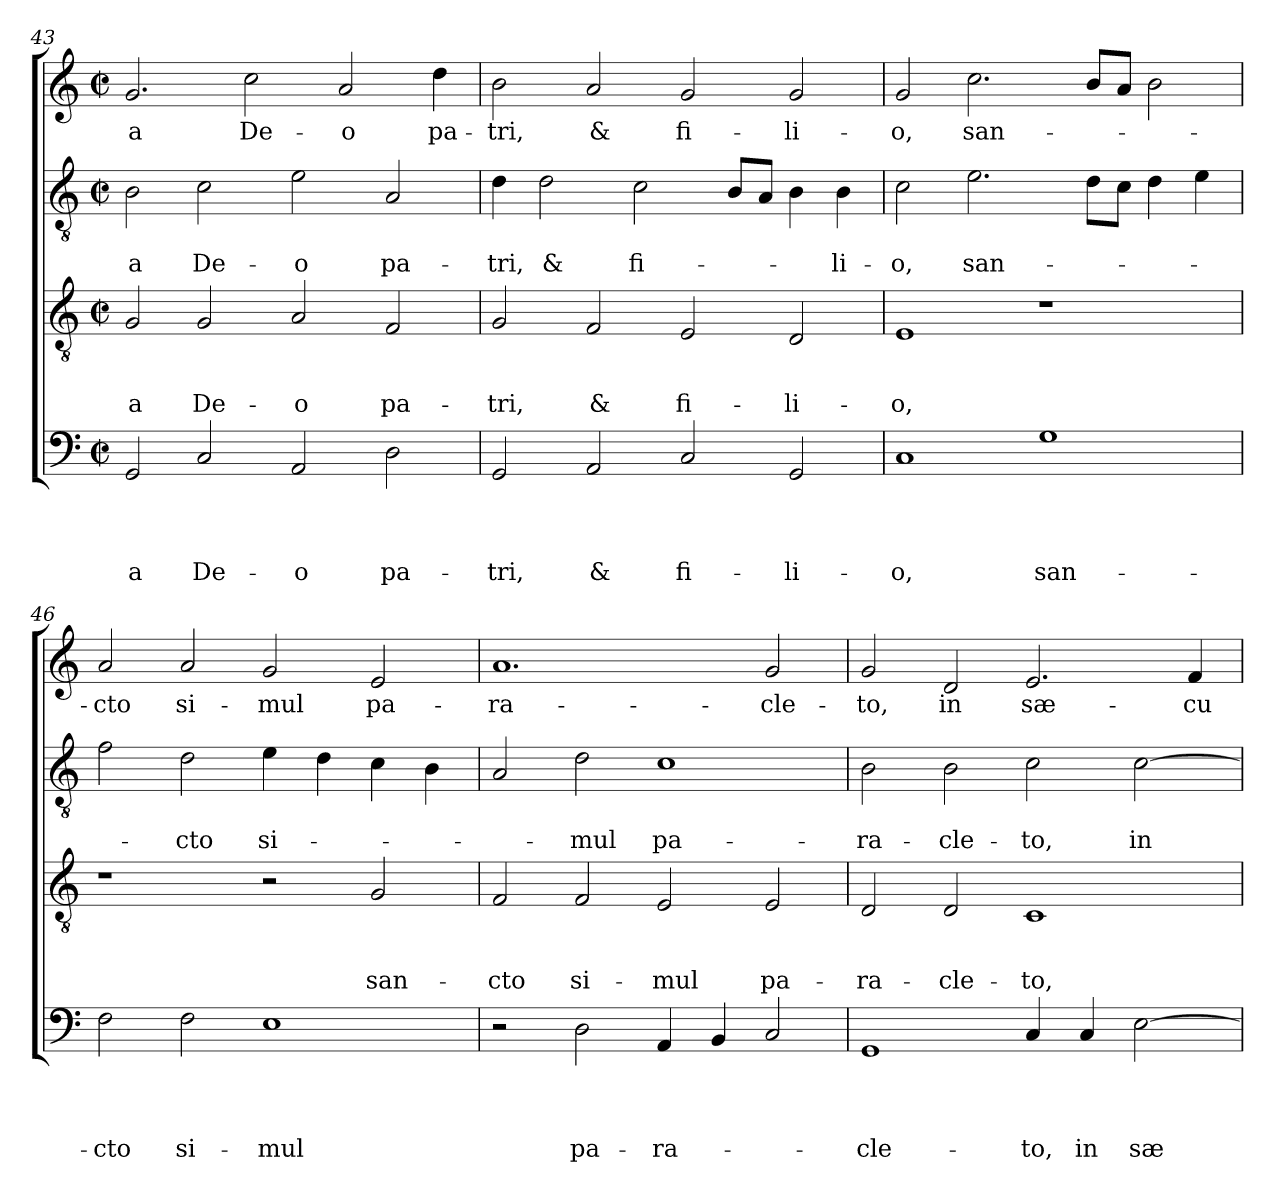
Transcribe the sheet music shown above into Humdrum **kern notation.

**kern	**text	**text	**text	**text	**kern	**text	**text	**text	**kern	**text	**text	**kern	**text
*part4	*part4	*part4	*part4	*part4	*part3	*part3	*part3	*part3	*part2	*part2	*part2	*part1	*part1
*staff4	*staff4	*staff4	*staff4	*staff4	*staff3	*staff3	*staff3	*staff3	*staff2	*staff2	*staff2	*staff1	*staff1
*clefF4	*	*	*	*	*clefGv2	*	*	*	*clefGv2	*	*	*clefG2	*
*k[]	*	*	*	*	*k[]	*	*	*	*k[]	*	*	*k[]	*
*C:	*	*	*	*	*C:	*	*	*	*C:	*	*	*C:	*
*M2/2	*	*	*	*	*M2/2	*	*	*	*M2/2	*	*	*M2/2	*
*met(c|)	*	*	*	*	*met(c|)	*	*	*	*met(c|)	*	*	*met(c|)	*
=43	=43	=43	=43	=43	=43	=43	=43	=43	=43	=43	=43	=43	=43
!	!	!	!	!LO:LY:b	!	!	!	!LO:LY:b	!	!	!LO:LY:b	!	!LO:LY:b
2GG/	.	.	.	a	2G/	.	.	-a	2B\	.	-a	2.g/	-a
!	!	!	!	!LO:LY:b	!	!	!	!LO:LY:b	!	!	!LO:LY:b	!	!
2C/	.	.	.	De-	2G/	.	.	De-	2c\	.	De-	.	.
!	!	!	!	!	!	!	!	!	!	!	!	!	!LO:LY:b
.	.	.	.	.	.	.	.	.	.	.	.	2cc\	De-
!	!	!	!	!LO:LY:b	!	!	!	!LO:LY:b	!	!	!LO:LY:b	!	!
2AA/	.	.	.	-o	2A/	.	.	-o	2e\	.	-o	.	.
!	!	!	!	!	!	!	!	!	!	!	!	!	!LO:LY:b
.	.	.	.	.	.	.	.	.	.	.	.	2a/	-o
!	!	!	!	!LO:LY:b	!	!	!	!LO:LY:b	!	!	!LO:LY:b	!	!
2D\	.	.	.	pa-	2F/	.	.	pa-	2A/	.	pa-	.	.
!	!	!	!	!	!	!	!	!	!	!	!	!	!LO:LY:b
.	.	.	.	.	.	.	.	.	.	.	.	4dd\	pa-
=44	=44	=44	=44	=44	=44	=44	=44	=44	=44	=44	=44	=44	=44
!	!	!	!	!LO:LY:b	!	!	!	!LO:LY:b	!	!	!LO:LY:b	!	!LO:LY:b
2GG/	.	.	.	-tri,	2G/	.	.	-tri,	4d\	.	-tri,	2b\	-tri,
!	!	!	!	!	!	!	!	!	!	!	!LO:LY:b	!	!
.	.	.	.	.	.	.	.	.	2d\	.	&	.	.
!	!	!	!	!LO:LY:b	!	!	!	!LO:LY:b	!	!	!	!	!LO:LY:b
2AA/	.	.	.	&	2F/	.	.	&	.	.	.	2a/	&
!	!	!	!	!	!	!	!	!	!	!	!LO:LY:b	!	!
.	.	.	.	.	.	.	.	.	2c\	.	fi-	.	.
!	!	!	!	!LO:LY:b	!	!	!	!LO:LY:b	!	!	!	!	!LO:LY:b
2C/	.	.	.	fi-	2E/	.	.	fi-	.	.	.	2g/	fi-
.	.	.	.	.	.	.	.	.	8B/L	.	.	.	.
.	.	.	.	.	.	.	.	.	8A/J	.	.	.	.
!	!	!	!	!LO:LY:b	!	!	!	!LO:LY:b	!	!	!	!	!LO:LY:b
2GG/	.	.	.	-li-	2D/	.	.	-li-	4B\	.	.	2g/	-li-
!	!	!	!	!	!	!	!	!	!	!	!LO:LY:b	!	!
.	.	.	.	.	.	.	.	.	4B\	.	-li-	.	.
!!LO:LB:g=z
=45	=45	=45	=45	=45	=45	=45	=45	=45	=45	=45	=45	=45	=45
!	!	!	!	!LO:LY:b	!	!	!	!LO:LY:b	!	!	!LO:LY:b	!	!LO:LY:b
1C	.	.	.	-o,	1E	.	.	-o,	2c\	.	-o,	2g/	-o,
!	!	!	!	!	!	!	!	!	!	!	!LO:LY:b	!	!LO:LY:b
.	.	.	.	.	.	.	.	.	2.e\	.	san-	2.cc\	san-
!	!	!	!	!LO:LY:b	!	!	!	!	!	!	!	!	!
1G	.	.	.	san-	1r	.	.	.	.	.	.	.	.
.	.	.	.	.	.	.	.	.	8d\L	.	.	8b/L	.
.	.	.	.	.	.	.	.	.	8c\J	.	.	8a/J	.
.	.	.	.	.	.	.	.	.	4d\	.	.	2b\	.
.	.	.	.	.	.	.	.	.	4e\	.	.	.	.
=46	=46	=46	=46	=46	=46	=46	=46	=46	=46	=46	=46	=46	=46
!	!	!	!	!LO:LY:b	!	!	!	!	!	!	!	!	!LO:LY:b
2F\	.	.	.	-cto	1r	.	.	.	2f\	.	.	2a/	-cto
!	!	!	!	!LO:LY:b	!	!	!	!	!	!	!LO:LY:b	!	!LO:LY:b
2F\	.	.	.	si-	.	.	.	.	2d\	.	-cto	2a/	si-
!	!	!	!	!LO:LY:b	!	!	!	!	!	!	!LO:LY:b	!	!LO:LY:b
1E	.	.	.	-mul	2r	.	.	.	4e\	.	si-	2g/	-mul
.	.	.	.	.	.	.	.	.	4d\	.	.	.	.
!	!	!	!	!	!	!	!	!LO:LY:b	!	!	!	!	!LO:LY:b
.	.	.	.	.	2G/	.	.	san-	4c\	.	.	2e/	pa-
.	.	.	.	.	.	.	.	.	4B\	.	.	.	.
=47	=47	=47	=47	=47	=47	=47	=47	=47	=47	=47	=47	=47	=47
!	!	!	!	!	!	!	!	!LO:LY:b	!	!	!	!	!LO:LY:b
2r	.	.	.	.	2F/	.	.	-cto	2A/	.	.	1.a	-ra-
!	!	!	!	!LO:LY:b	!	!	!	!LO:LY:b	!	!	!LO:LY:b	!	!
2D\	.	.	.	pa-	2F/	.	.	si-	2d\	.	-mul	.	.
!	!	!	!	!LO:LY:b	!	!	!	!LO:LY:b	!	!	!LO:LY:b	!	!
4AA/	.	.	.	-ra-	2E/	.	.	-mul	1c	.	pa-	.	.
4BB/	.	.	.	.	.	.	.	.	.	.	.	.	.
!	!	!	!	!	!	!	!	!LO:LY:b	!	!	!	!	!LO:LY:b
2C/	.	.	.	.	2E/	.	.	pa-	.	.	.	2g/	-cle-
=48	=48	=48	=48	=48	=48	=48	=48	=48	=48	=48	=48	=48	=48
!	!	!	!	!LO:LY:b	!	!	!	!LO:LY:b	!	!	!LO:LY:b	!	!LO:LY:b
1GG	.	.	.	-cle-	2D/	.	.	-ra-	2B\	.	-ra-	2g/	-to,
!	!	!	!	!	!	!	!	!LO:LY:b	!	!	!LO:LY:b	!	!LO:LY:b
.	.	.	.	.	2D/	.	.	-cle-	2B\	.	-cle-	2d/	in
!	!	!	!	!LO:LY:b	!	!	!	!LO:LY:b	!	!	!LO:LY:b	!	!LO:LY:b
4C/	.	.	.	-to,	1C	.	.	-to,	2c\	.	-to,	2.e/	sæ-
!	!	!	!	!LO:LY:b	!	!	!	!	!	!	!	!	!
4C/	.	.	.	in	.	.	.	.	.	.	.	.	.
!	!	!	!	!LO:LY:b	!	!	!	!	!	!	!LO:LY:b	!	!
[2E\	.	.	.	sæ-	.	.	.	.	[2c\	.	in	.	.
!	!	!	!	!	!	!	!	!	!	!	!	!	!LO:LY:b
.	.	.	.	.	.	.	.	.	.	.	.	4f/	-cu-
=	=	=	=	=	=	=	=	=	=	=	=	=	=
*-	*-	*-	*-	*-	*-	*-	*-	*-	*-	*-	*-	*-	*-
